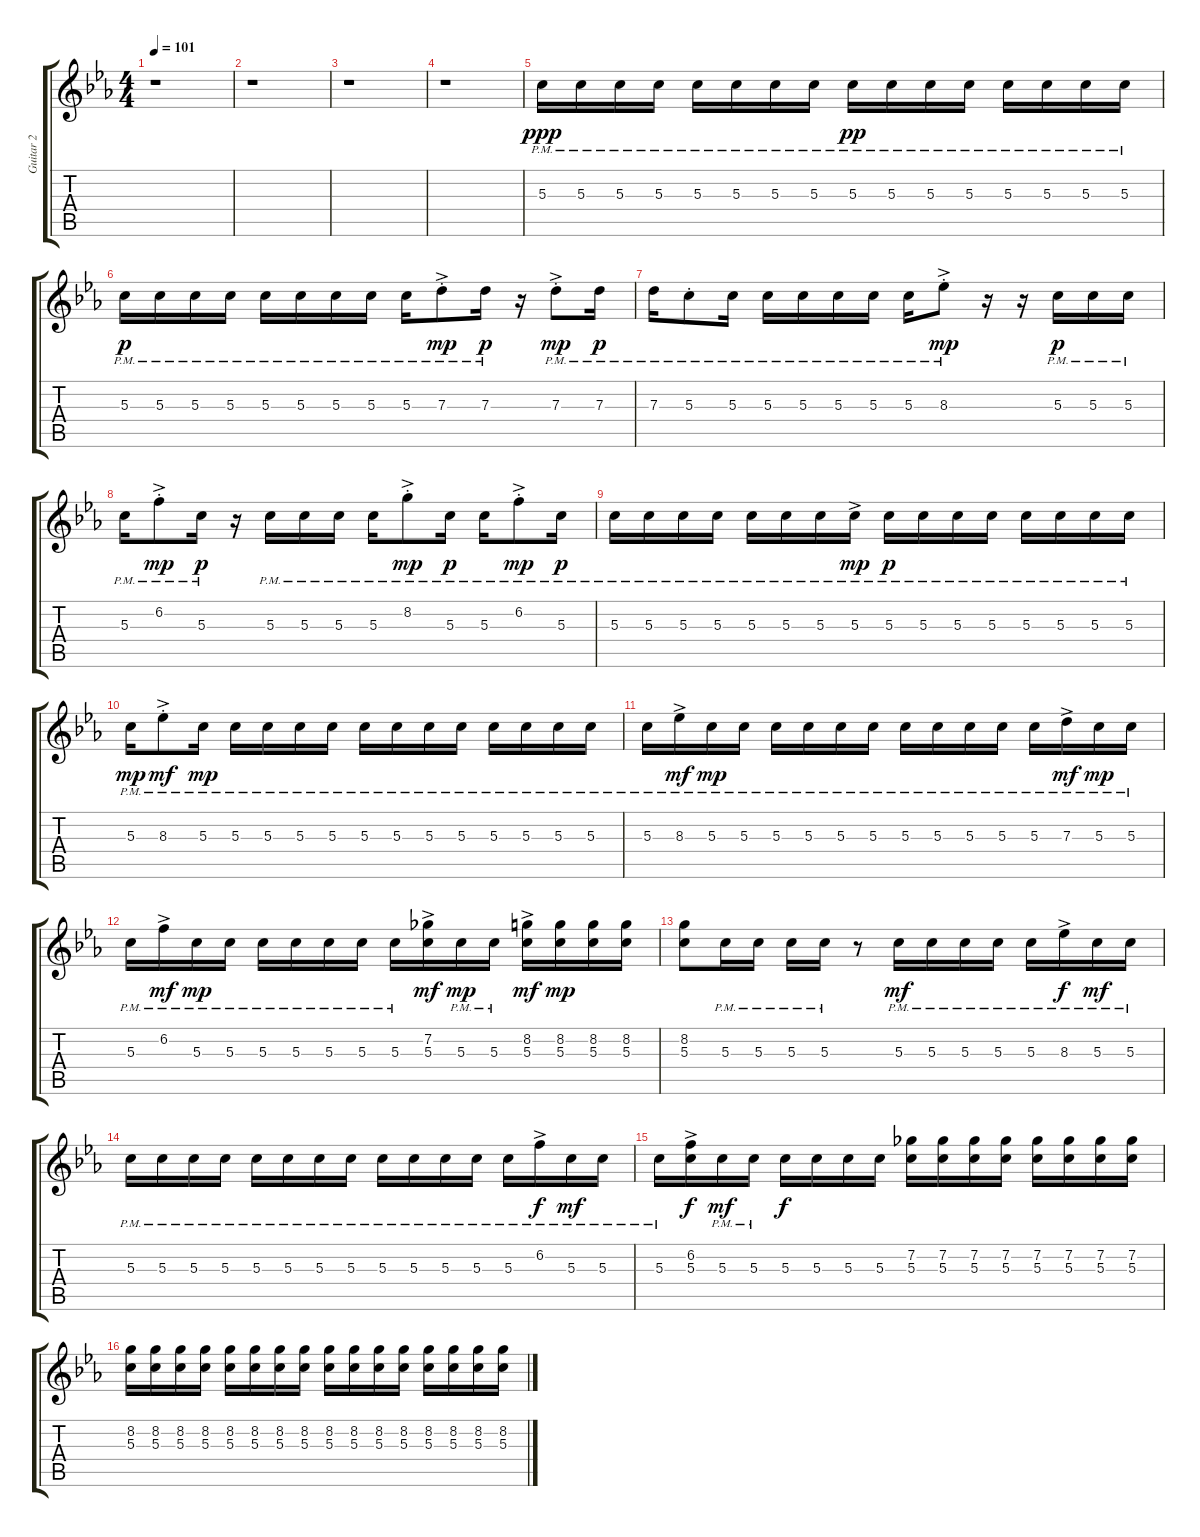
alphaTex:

\track ("Guitar 2" "Guitar 2") {instrument distortionguitar}
\staff {score tabs}
\tuning (E4 B3 G3 D3 A2 E2) {hide}
\ts (4 4)
\tempo 101
\clef g2
\ks cminor
r.1{dy f} |
r.1 |
r.1 |
r.1 |
5.3{pm}.16{dy ppp} 5.3{pm}.16 5.3{pm}.16 5.3{pm}.16 5.3{pm}.16 5.3{pm}.16 5.3{pm}.16 5.3{pm}.16 5.3{pm}.16{dy pp} 5.3{pm}.16 5.3{pm}.16 5.3{pm}.16 5.3{pm}.16 5.3{pm}.16 5.3{pm}.16 5.3{pm}.16 |
5.3{pm}.16{dy p} 5.3{pm}.16 5.3{pm}.16 5.3{pm}.16 5.3{pm}.16 5.3{pm}.16 5.3{pm}.16 5.3{pm}.16 5.3{pm}.16 7.3{ac pm st}.8{dy mp} 7.3{pm}.16{dy p} r.16 7.3{ac pm st}.8{dy mp} 7.3{pm}.16{dy p} |
7.3{pm}.16 5.3{pm st}.8 5.3{pm}.16 5.3{pm}.16 5.3{pm}.16 5.3{pm}.16 5.3{pm}.16 5.3{pm}.16 8.3{ac pm st}.8{dy mp} r.16 r.16 5.3{pm}.16{dy p} 5.3{pm}.16 5.3{pm}.16 |
5.3{pm}.16 6.2{ac pm st}.8{dy mp} 5.3{pm}.16{dy p} r.16 5.3{pm}.16 5.3{pm}.16 5.3{pm}.16 5.3{pm}.16 8.2{ac pm st}.8{dy mp} 5.3{pm}.16{dy p} 5.3{pm}.16 6.2{ac pm st}.8{dy mp} 5.3{pm}.16{dy p} |
5.3{pm}.16 5.3{pm}.16 5.3{pm}.16 5.3{pm}.16 5.3{pm}.16 5.3{pm}.16 5.3{pm}.16 5.3{ac pm}.16{dy mp} 5.3{pm}.16{dy p} 5.3{pm}.16 5.3{pm}.16 5.3{pm}.16 5.3{pm}.16 5.3{pm}.16 5.3{pm}.16 5.3{pm}.16 |
5.3{pm}.16{dy mp} 8.3{ac pm st}.8{dy mf} 5.3{pm}.16{dy mp} 5.3{pm}.16 5.3{pm}.16 5.3{pm}.16 5.3{pm}.16 5.3{pm}.16 5.3{pm}.16 5.3{pm}.16 5.3{pm}.16 5.3{pm}.16 5.3{pm}.16 5.3{pm}.16 5.3{pm}.16 |
5.3{pm}.16 8.3{ac pm}.16{dy mf} 5.3{pm}.16{dy mp} 5.3{pm}.16 5.3{pm}.16 5.3{pm}.16 5.3{pm}.16 5.3{pm}.16 5.3{pm}.16 5.3{pm}.16 5.3{pm}.16 5.3{pm}.16 5.3{pm}.16 7.3{ac pm}.16{dy mf} 5.3{pm}.16{dy mp} 5.3{pm}.16 |
5.3{pm}.16 6.2{ac pm}.16{dy mf} 5.3{pm}.16{dy mp} 5.3{pm}.16 5.3{pm}.16 5.3{pm}.16 5.3{pm}.16 5.3{pm}.16 5.3{pm}.16 (7.2{ac} 5.3{ac}).16{dy mf} 5.3{pm}.16{dy mp} 5.3{pm}.16 (8.2{ac} 5.3{ac}).16{dy mf} (8.2 5.3).16{dy mp} (8.2 5.3).16 (8.2 5.3).16 |
(8.2 5.3).8 5.3{pm}.16 5.3{pm}.16 5.3{pm}.16 5.3{pm}.16 r.8 5.3{pm}.16{dy mf} 5.3{pm}.16 5.3{pm}.16 5.3{pm}.16 5.3{pm}.16 8.3{ac pm}.16{dy f} 5.3{pm}.16{dy mf} 5.3{pm}.16 |
5.3{pm}.16 5.3{pm}.16 5.3{pm}.16 5.3{pm}.16 5.3{pm}.16 5.3{pm}.16 5.3{pm}.16 5.3{pm}.16 5.3{pm}.16 5.3{pm}.16 5.3{pm}.16 5.3{pm}.16 5.3{pm}.16 6.2{ac pm}.16{dy f} 5.3{pm}.16{dy mf} 5.3{pm}.16 |
5.3{pm}.16 (6.2{ac} 5.3{ac}).16{dy f} 5.3{pm}.16{dy mf} 5.3{pm}.16 5.3.16{dy f} 5.3.16 5.3.16 5.3.16 (7.2 5.3).16 (7.2 5.3).16 (7.2 5.3).16 (7.2 5.3).16 (7.2 5.3).16 (7.2 5.3).16 (7.2 5.3).16 (7.2 5.3).16 |
(8.2 5.3).16 (8.2 5.3).16 (8.2 5.3).16 (8.2 5.3).16 (8.2 5.3).16 (8.2 5.3).16 (8.2 5.3).16 (8.2 5.3).16 (8.2 5.3).16 (8.2 5.3).16 (8.2 5.3).16 (8.2 5.3).16 (8.2 5.3).16 (8.2 5.3).16 (8.2 5.3).16 (8.2 5.3).16
